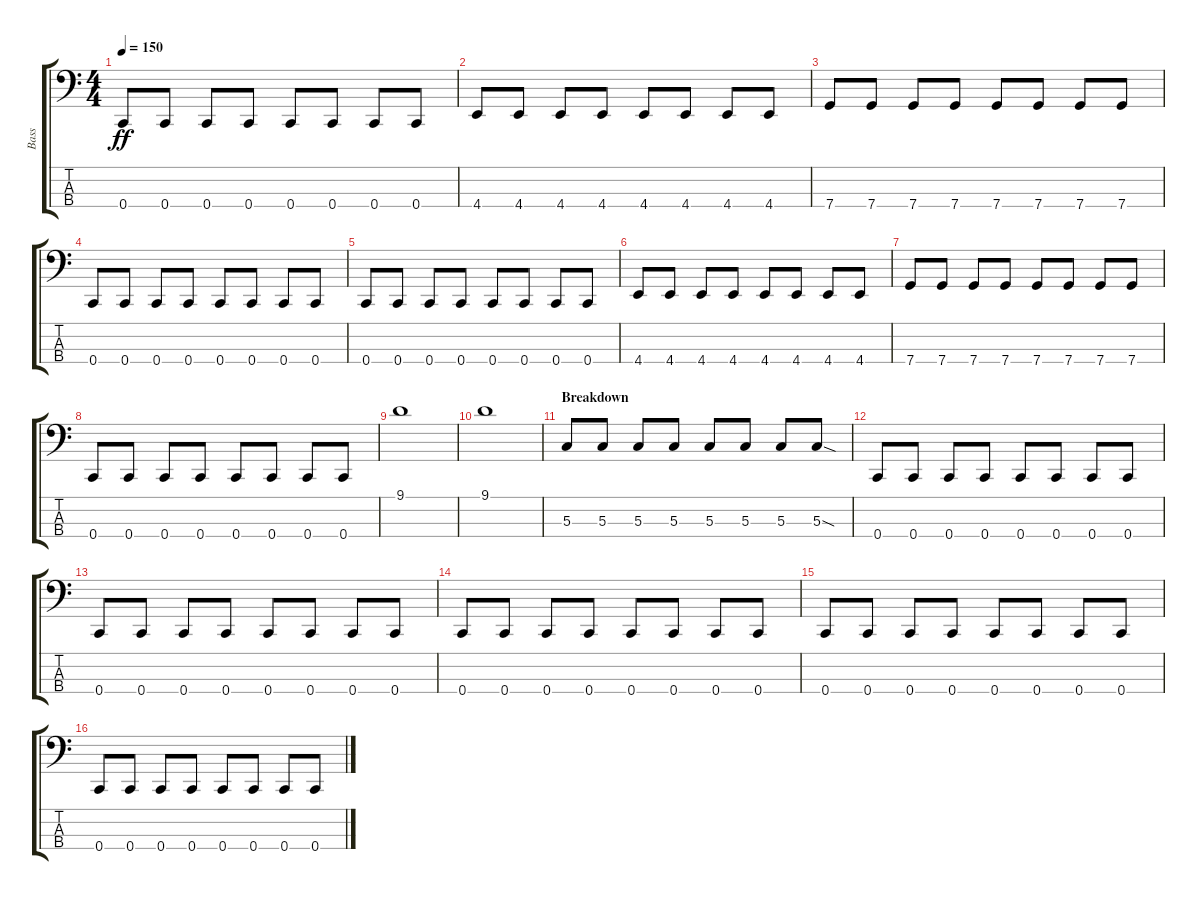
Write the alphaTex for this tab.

\track ("Bass" "Bass") {instrument electricbassfinger}
\staff {score tabs}
\tuning (F2 C2 G1 C1) {hide}
\ts (4 4)
\tempo 150
\clef f4
\ks c
0.4.8{dy ff} 0.4.8 0.4.8 0.4.8 0.4.8 0.4.8 0.4.8 0.4.8 |
4.4.8 4.4.8 4.4.8 4.4.8 4.4.8 4.4.8 4.4.8 4.4.8 |
7.4.8 7.4.8 7.4.8 7.4.8 7.4.8 7.4.8 7.4.8 7.4.8 |
0.4.8 0.4.8 0.4.8 0.4.8 0.4.8 0.4.8 0.4.8 0.4.8 |
0.4.8 0.4.8 0.4.8 0.4.8 0.4.8 0.4.8 0.4.8 0.4.8 |
4.4.8 4.4.8 4.4.8 4.4.8 4.4.8 4.4.8 4.4.8 4.4.8 |
7.4.8 7.4.8 7.4.8 7.4.8 7.4.8 7.4.8 7.4.8 7.4.8 |
0.4.8 0.4.8 0.4.8 0.4.8 0.4.8 0.4.8 0.4.8 0.4.8 |
9.1.1 |
9.1.1 |
\section ("" "Breakdown")
5.3.8 5.3.8 5.3.8 5.3.8 5.3.8 5.3.8 5.3.8 5.3{sod}.8 |
0.4.8 0.4.8 0.4.8 0.4.8 0.4.8 0.4.8 0.4.8 0.4.8 |
0.4.8 0.4.8 0.4.8 0.4.8 0.4.8 0.4.8 0.4.8 0.4.8 |
0.4.8 0.4.8 0.4.8 0.4.8 0.4.8 0.4.8 0.4.8 0.4.8 |
0.4.8 0.4.8 0.4.8 0.4.8 0.4.8 0.4.8 0.4.8 0.4.8 |
0.4.8 0.4.8 0.4.8 0.4.8 0.4.8 0.4.8 0.4.8 0.4.8
